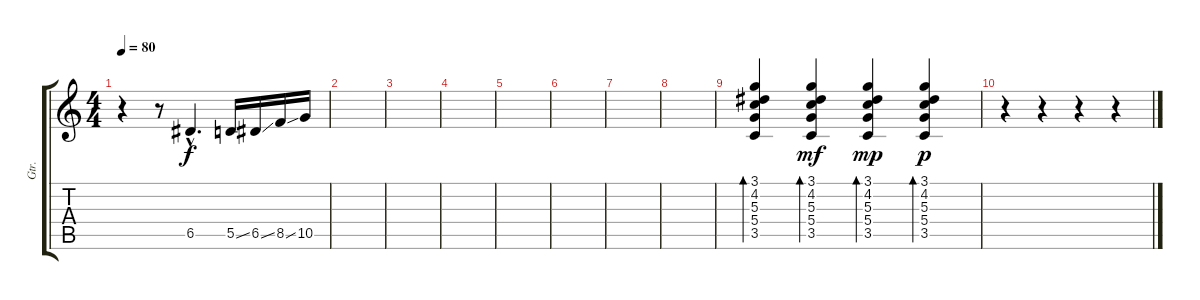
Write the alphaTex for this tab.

\track ("Gtr." "Gtr.") {instrument acousticguitarnylon}
\staff {score tabs}
\tuning (E4 B3 G3 D3 A2 E2) {hide}
\ts (4 4)
\tempo 80
\clef g2
\ks c
r.4{dy f} r.8 6.5{hac}.4{d} 5.5{ss}.16 6.5{ss}.16 8.5{ss}.16 10.5.16 |
|
|
|
|
|
|
|
(3.1 4.2 5.3 5.4 3.5).4{bd 240 balance 16} (3.1 4.2 5.3 5.4 3.5).4{bd 240 dy mf balance 0} (3.1 4.2 5.3 5.4 3.5).4{bd 240 dy mp balance 16} (3.1 4.2 5.3 5.4 3.5).4{bd 240 dy p balance 0} |
r.4{balance 16} r.4{balance 0} r.4{balance 16} r.4{balance 0}
